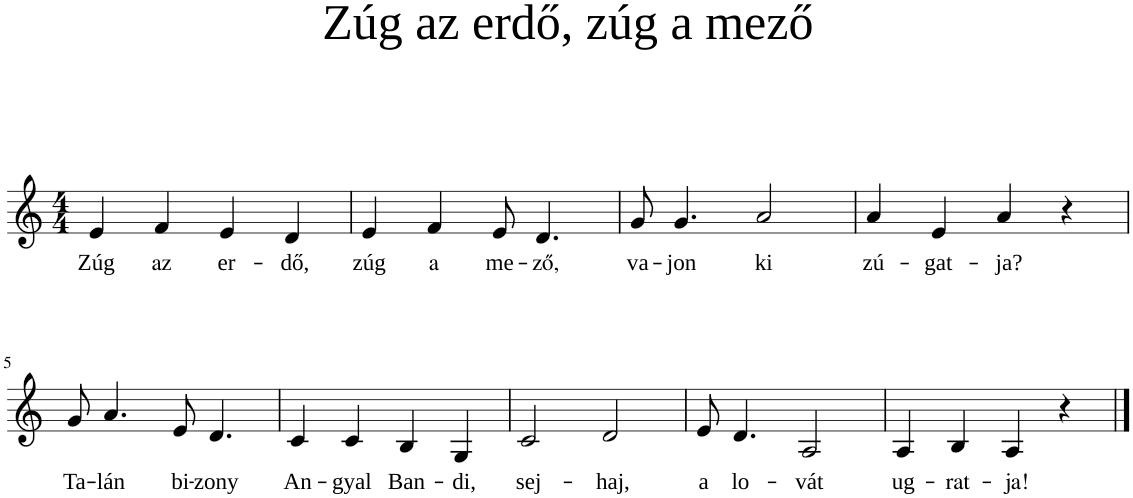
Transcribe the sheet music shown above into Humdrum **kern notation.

**kern	**text
*part1	*part1
*staff1	*staff1
*I"Piano	*
*I'Pno	*
*clefG2	*
*k[]	*
*M4/4	*
=1	=1
!	!LO:LY:b
4e/	Zúg
!	!LO:LY:b
4f/	az
!	!LO:LY:b
4e/	er-
!	!LO:LY:b
4d/	-dő,
=2	=2
!	!LO:LY:b
4e/	zúg
!	!LO:LY:b
4f/	a
!	!LO:LY:b
8e/	me-
!	!LO:LY:b
4.d/	-ző,
=3	=3
!	!LO:LY:b
8g/	va-
!	!LO:LY:b
4.g/	-jon
!	!LO:LY:b
2a/	ki
=4	=4
!	!LO:LY:b
4a/	zú-
!	!LO:LY:b
4e/	-gat-
!	!LO:LY:b
4a/	-ja?
4r	.
!!LO:LB:g=z
=5	=5
!	!LO:LY:b
8g/	Ta-
!	!LO:LY:b
4.a/	-lán
!	!LO:LY:b
8e/	bi-
!	!LO:LY:b
4.d/	-zony
=6	=6
!	!LO:LY:b
4c/	An-
!	!LO:LY:b
4c/	-gyal
!	!LO:LY:b
4B/	Ban-
!	!LO:LY:b
4G/	-di,
=7	=7
!	!LO:LY:b
2c/	sej-
!	!LO:LY:b
2d/	-haj,
=8	=8
!	!LO:LY:b
8e/	a
!	!LO:LY:b
4.d/	lo-
!	!LO:LY:b
2A/	-vát
=9	=9
!	!LO:LY:b
4A/	ug-
!	!LO:LY:b
4B/	-rat-
!	!LO:LY:b
4A/	-ja!
4r	.
==	==
*-	*-
